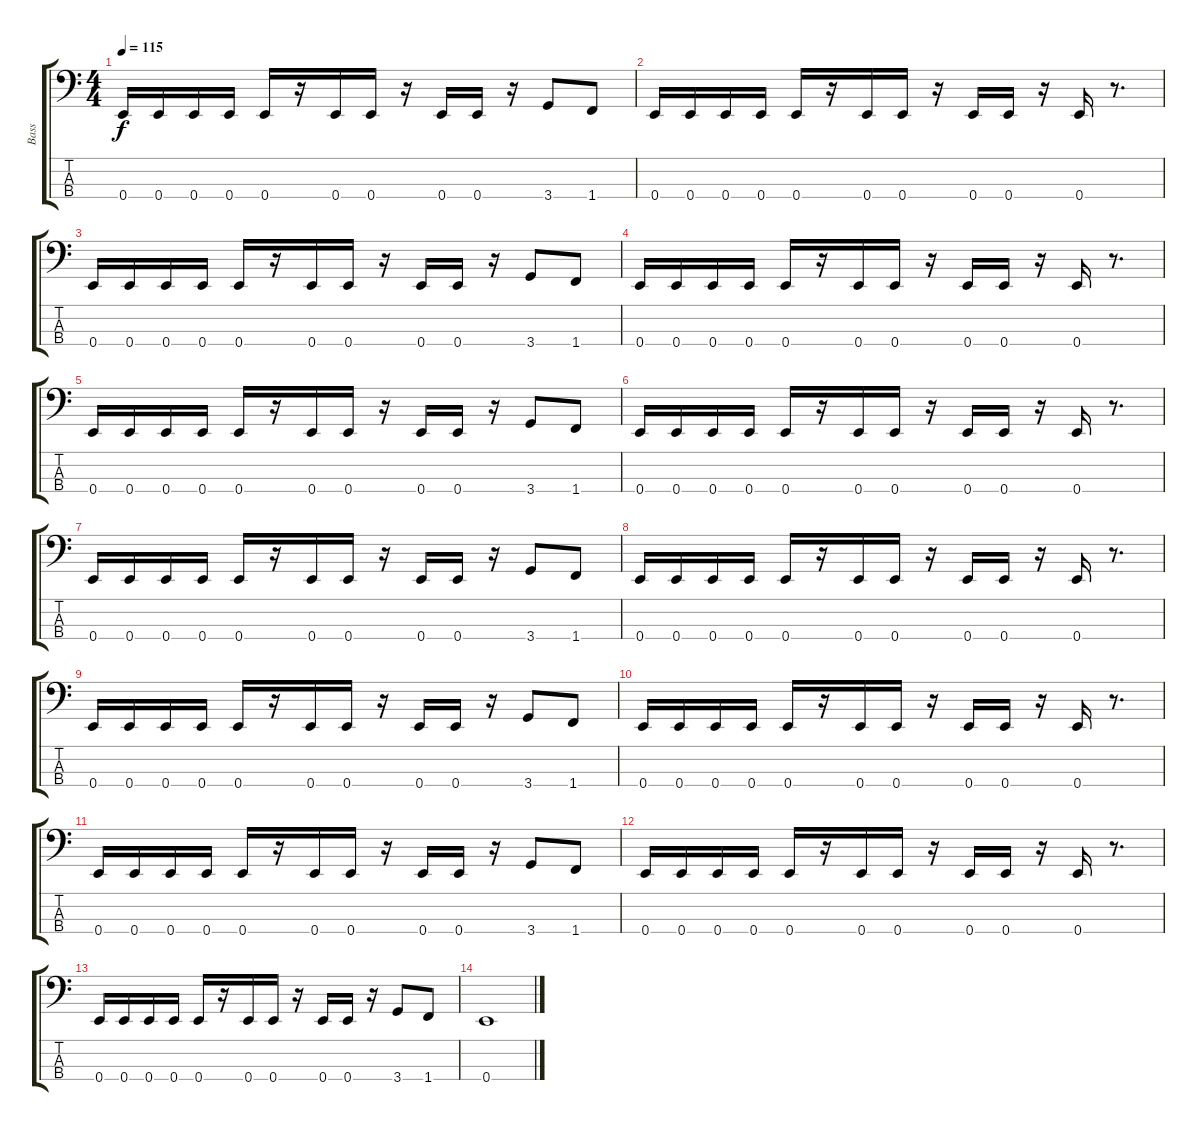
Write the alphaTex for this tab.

\track ("Bass" "Bass") {instrument electricbassfinger}
\staff {score tabs}
\tuning (G2 D2 A1 E1) {hide}
\ts (4 4)
\tempo 115
\clef f4
\ks c
0.4.16{dy f} 0.4.16 0.4.16 0.4.16 0.4.16 r.16 0.4.16 0.4.16 r.16 0.4.16 0.4.16 r.16 3.4.8 1.4.8 |
0.4.16 0.4.16 0.4.16 0.4.16 0.4.16 r.16 0.4.16 0.4.16 r.16 0.4.16 0.4.16 r.16 0.4.16 r.8{d} |
0.4.16 0.4.16 0.4.16 0.4.16 0.4.16 r.16 0.4.16 0.4.16 r.16 0.4.16 0.4.16 r.16 3.4.8 1.4.8 |
0.4.16 0.4.16 0.4.16 0.4.16 0.4.16 r.16 0.4.16 0.4.16 r.16 0.4.16 0.4.16 r.16 0.4.16 r.8{d} |
0.4.16 0.4.16 0.4.16 0.4.16 0.4.16 r.16 0.4.16 0.4.16 r.16 0.4.16 0.4.16 r.16 3.4.8 1.4.8 |
0.4.16 0.4.16 0.4.16 0.4.16 0.4.16 r.16 0.4.16 0.4.16 r.16 0.4.16 0.4.16 r.16 0.4.16 r.8{d} |
0.4.16 0.4.16 0.4.16 0.4.16 0.4.16 r.16 0.4.16 0.4.16 r.16 0.4.16 0.4.16 r.16 3.4.8 1.4.8 |
0.4.16 0.4.16 0.4.16 0.4.16 0.4.16 r.16 0.4.16 0.4.16 r.16 0.4.16 0.4.16 r.16 0.4.16 r.8{d} |
0.4.16 0.4.16 0.4.16 0.4.16 0.4.16 r.16 0.4.16 0.4.16 r.16 0.4.16 0.4.16 r.16 3.4.8 1.4.8 |
0.4.16 0.4.16 0.4.16 0.4.16 0.4.16 r.16 0.4.16 0.4.16 r.16 0.4.16 0.4.16 r.16 0.4.16 r.8{d} |
0.4.16 0.4.16 0.4.16 0.4.16 0.4.16 r.16 0.4.16 0.4.16 r.16 0.4.16 0.4.16 r.16 3.4.8 1.4.8 |
0.4.16 0.4.16 0.4.16 0.4.16 0.4.16 r.16 0.4.16 0.4.16 r.16 0.4.16 0.4.16 r.16 0.4.16 r.8{d} |
0.4.16 0.4.16 0.4.16 0.4.16 0.4.16 r.16 0.4.16 0.4.16 r.16 0.4.16 0.4.16 r.16 3.4.8 1.4.8 |
0.4.1
